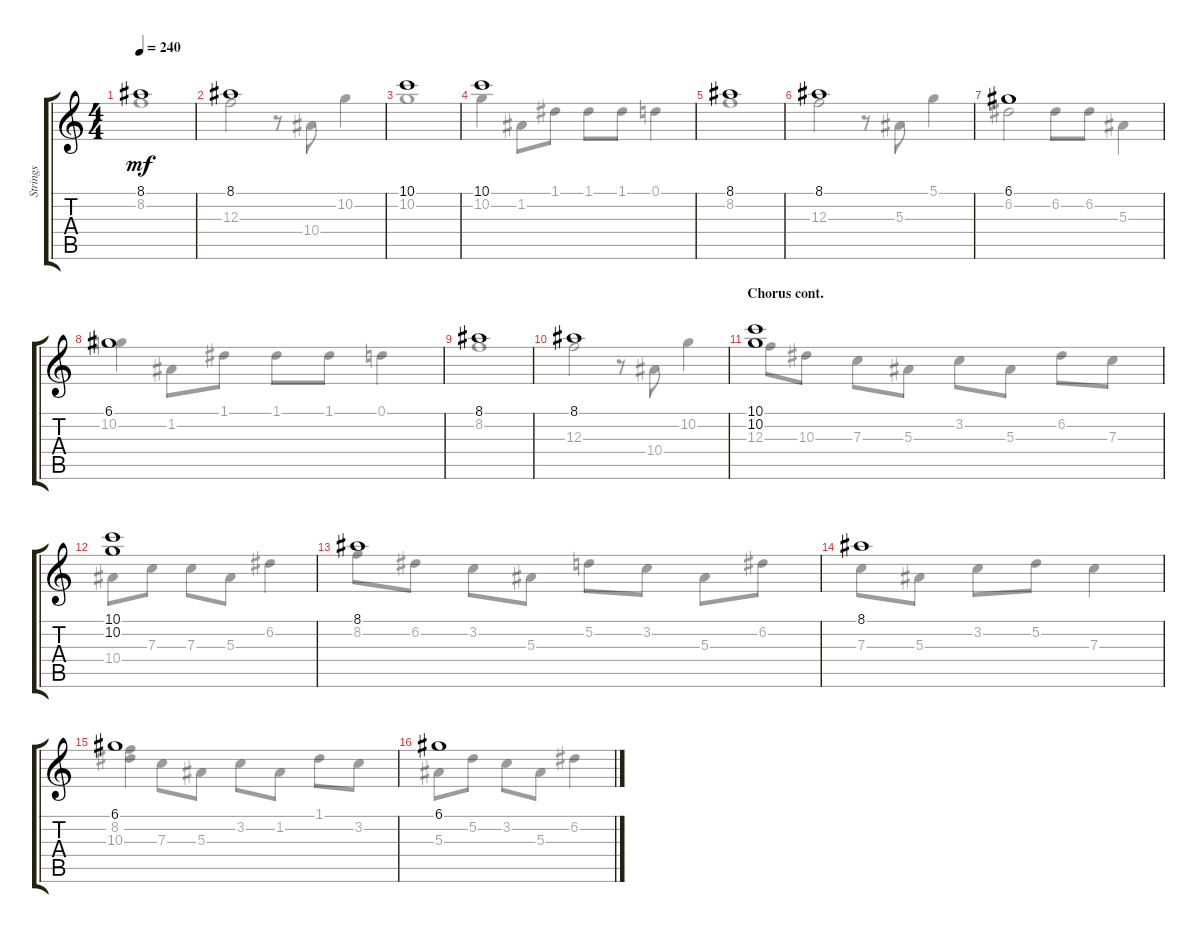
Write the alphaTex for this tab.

\track ("Strings" "Strings") {instrument electricguitarclean}
\staff {score tabs}
\tuning (D4 A3 F3 C3 G2 C2) {hide}
\voice
\ts (4 4)
\tempo 240
\clef g2
\ks aminor
8.1.1{dy mf} |
8.1.1 |
10.1.1 |
10.1.1 |
8.1.1 |
8.1.1 |
6.1.1 |
6.1.1 |
8.1.1 |
8.1.1 |
\section ("" "Chorus cont.")
(10.1 10.2).1 |
(10.1 10.2).1 |
8.1.1 |
8.1.1 |
6.1.1 |
6.1.1
\voice
\clef g2
\ottava regular
\simile none
\ks aminor
8.2.1{dy mf} |
12.3.2 r.8 10.4.8 10.2.4 |
10.2.1 |
10.2.4 1.2.8 1.1.8 1.1.8 1.1.8 0.1.4 |
8.2.1 |
12.3.2 r.8 5.3.8 5.1.4 |
6.2.2 6.2.8 6.2.8 5.3.4 |
10.2.4 1.2.8 1.1.8 1.1.8 1.1.8 0.1.4 |
8.2.1 |
12.3.2 r.8 10.4.8 10.2.4 |
12.3.8 10.3.8 7.3.8 5.3.8 3.2.8 5.3.8 6.2.8 7.3.8 |
10.4.8 7.3.8 7.3.8 5.3.8 6.2.4 |
8.2.8 6.2.8 3.2.8 5.3.8 5.2.8 3.2.8 5.3.8 6.2.8 |
7.3.8 5.3.8 3.2.8 5.2.8 7.3.4 |
(8.2 10.3).4 7.3.8 5.3.8 3.2.8 1.2.8 1.1.8 3.2.8 |
5.3.8 5.2.8 3.2.8 5.3.8 6.2.4
